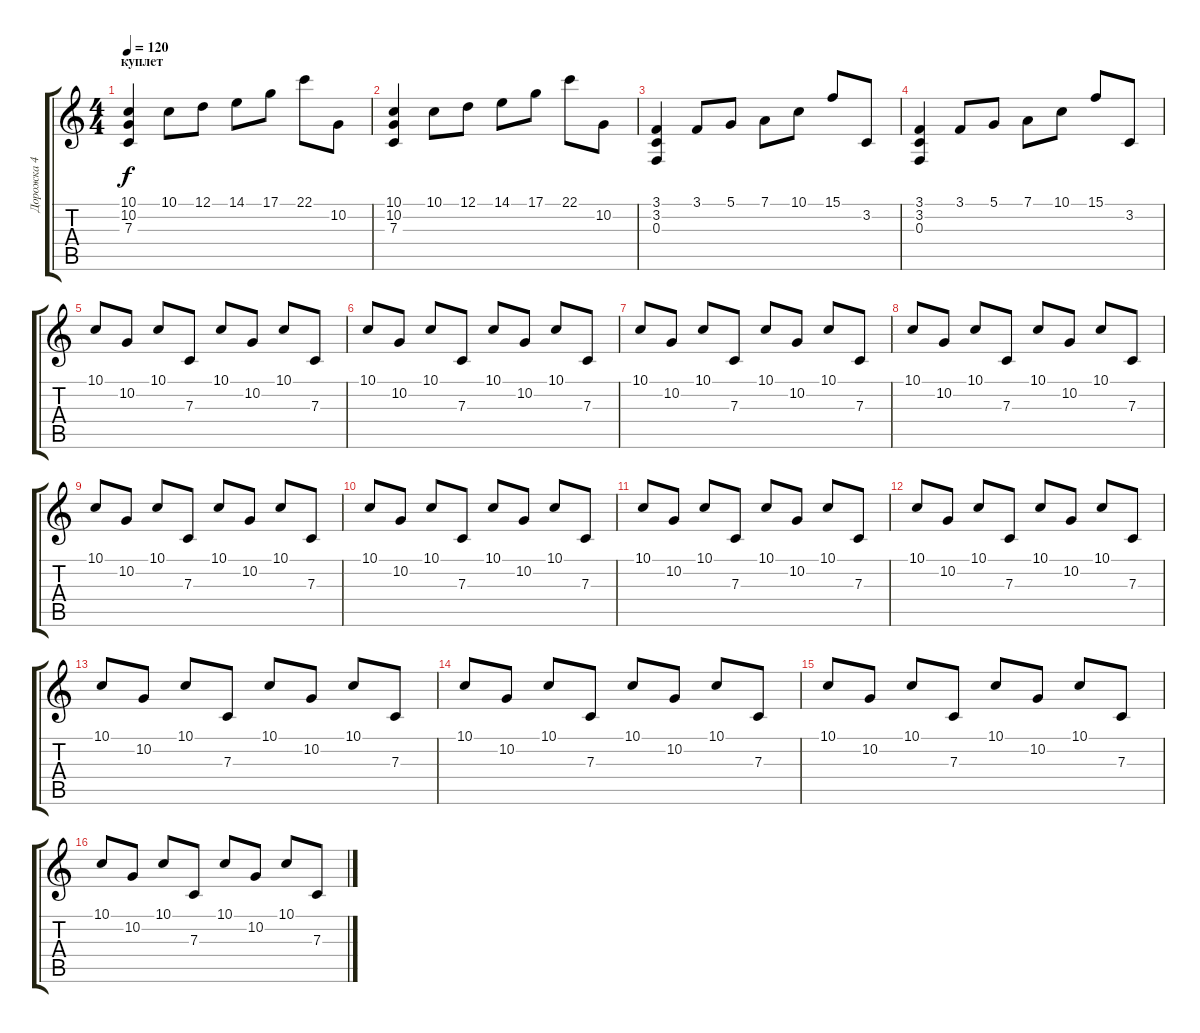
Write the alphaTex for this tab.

\track ("Дорожка 4" "Дорожка 4") {instrument acousticgrandpiano}
\staff {score tabs}
\tuning (D4 A3 F3 C3 G2 C2) {hide}
\ts (4 4)
\section ("" "куплет")
\tempo 120
\clef g2
\ks c
(10.1 10.2 7.3).4{dy f} 10.1.8 12.1.8 14.1.8 17.1.8 22.1.8 10.2.8 |
(10.1 10.2 7.3).4 10.1.8 12.1.8 14.1.8 17.1.8 22.1.8 10.2.8 |
(3.1 3.2 0.3).4 3.1.8 5.1.8 7.1.8 10.1.8 15.1.8 3.2.8 |
(3.1 3.2 0.3).4 3.1.8 5.1.8 7.1.8 10.1.8 15.1.8 3.2.8 |
10.1.8 10.2.8 10.1.8 7.3.8 10.1.8 10.2.8 10.1.8 7.3.8 |
10.1.8 10.2.8 10.1.8 7.3.8 10.1.8 10.2.8 10.1.8 7.3.8 |
10.1.8 10.2.8 10.1.8 7.3.8 10.1.8 10.2.8 10.1.8 7.3.8 |
10.1.8 10.2.8 10.1.8 7.3.8 10.1.8 10.2.8 10.1.8 7.3.8 |
10.1.8 10.2.8 10.1.8 7.3.8 10.1.8 10.2.8 10.1.8 7.3.8 |
10.1.8 10.2.8 10.1.8 7.3.8 10.1.8 10.2.8 10.1.8 7.3.8 |
10.1.8 10.2.8 10.1.8 7.3.8 10.1.8 10.2.8 10.1.8 7.3.8 |
10.1.8 10.2.8 10.1.8 7.3.8 10.1.8 10.2.8 10.1.8 7.3.8 |
10.1.8 10.2.8 10.1.8 7.3.8 10.1.8 10.2.8 10.1.8 7.3.8 |
10.1.8 10.2.8 10.1.8 7.3.8 10.1.8 10.2.8 10.1.8 7.3.8 |
10.1.8 10.2.8 10.1.8 7.3.8 10.1.8 10.2.8 10.1.8 7.3.8 |
10.1.8 10.2.8 10.1.8 7.3.8 10.1.8 10.2.8 10.1.8 7.3.8
